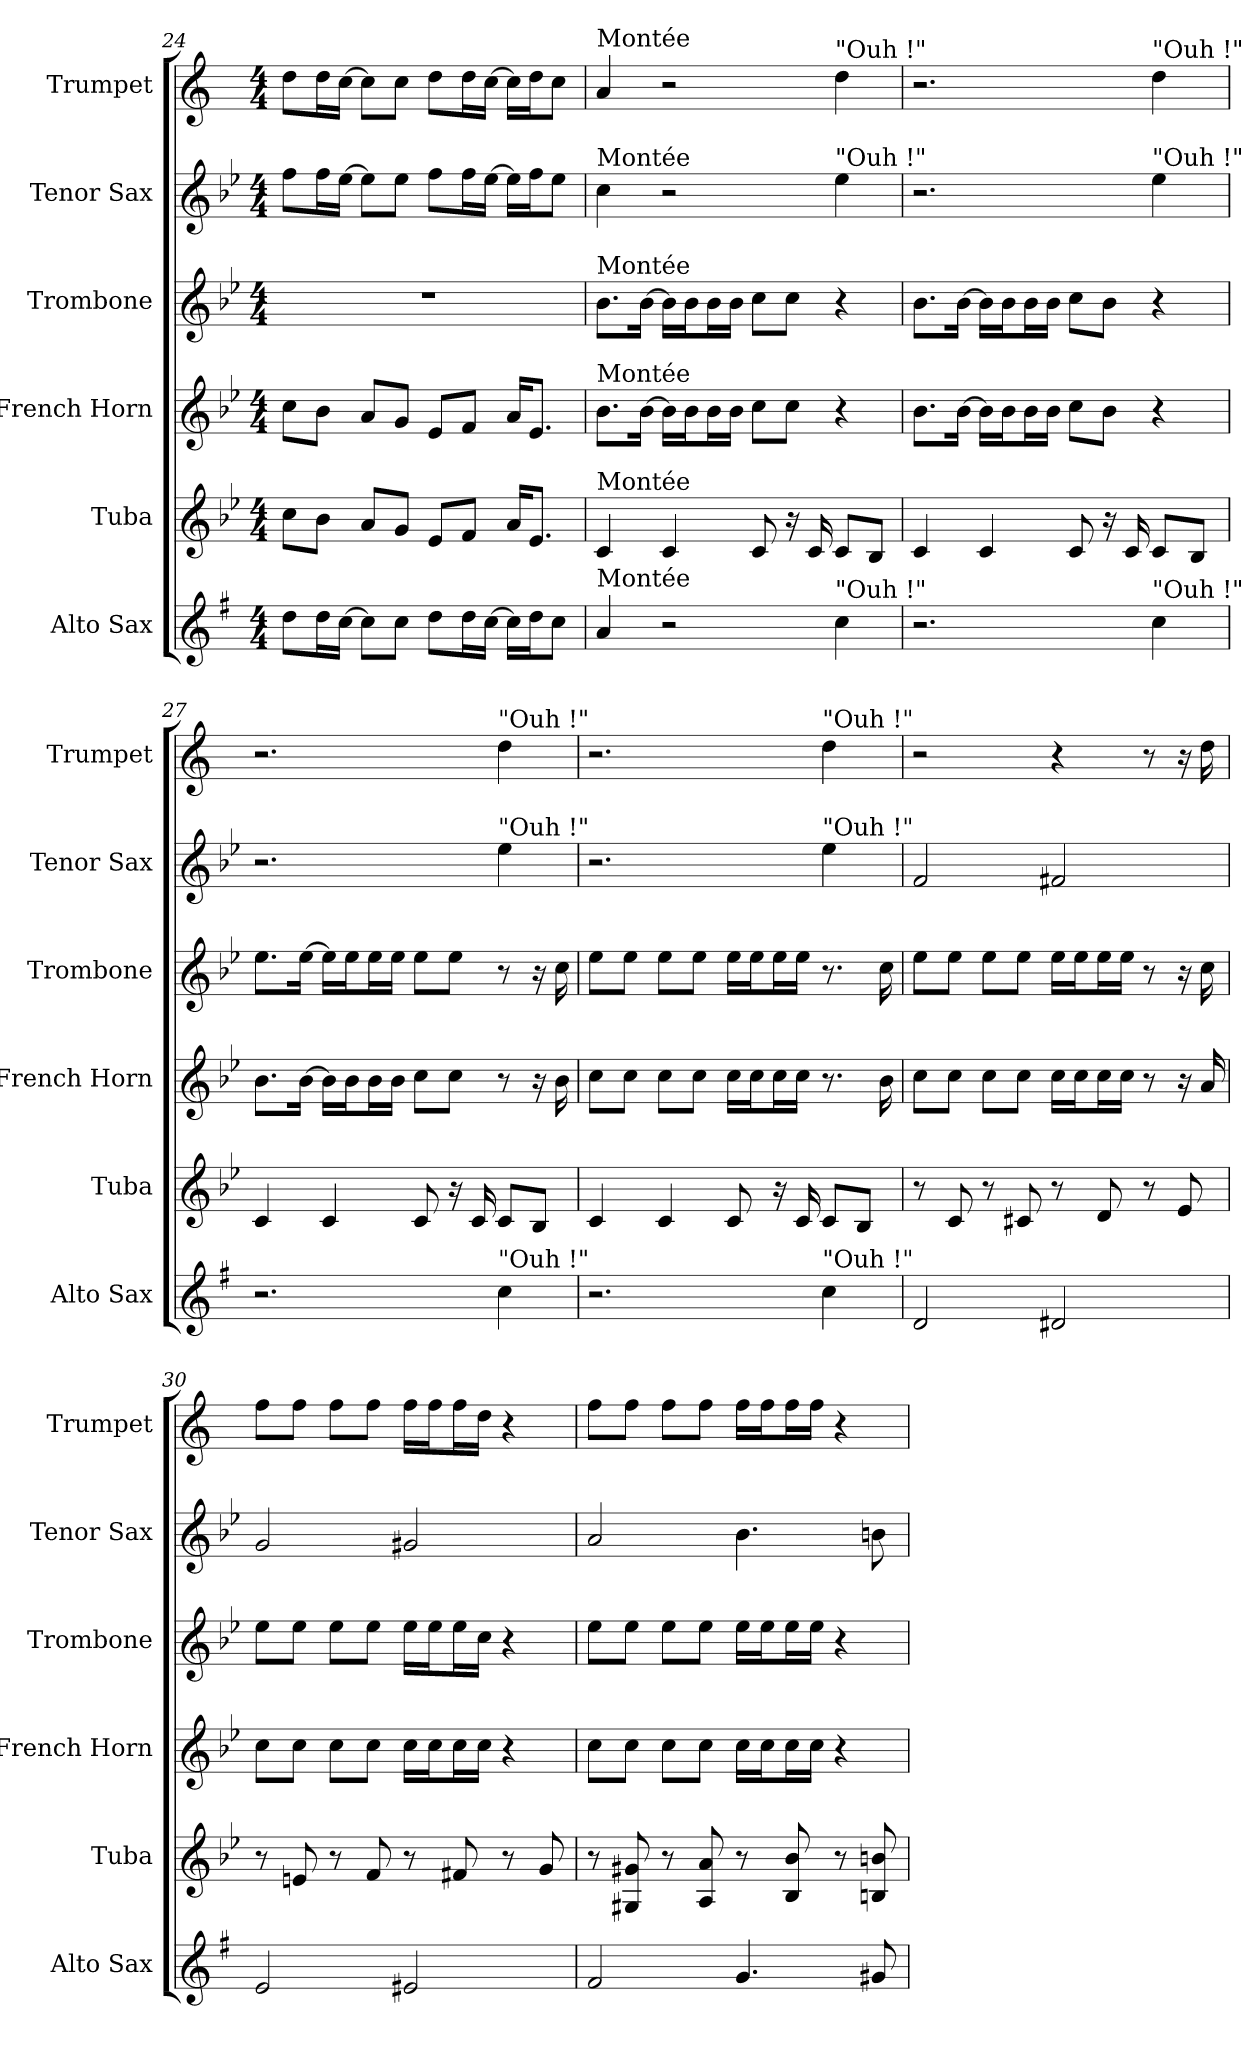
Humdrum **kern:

**kern	**kern	**kern	**kern	**kern	**kern
*part6	*part5	*part4	*part3	*part2	*part1
*staff6	*staff5	*staff4	*staff3	*staff2	*staff1
*I"Alto Sax	*I"Tuba	*I"French Horn	*I"Trombone	*I"Tenor Sax	*I"Trumpet
*I'Alto Sax	*I'Tuba	*I'French Horn	*I'Trombone	*I'Tenor Sax	*I'Trumpet
*clefG2	*clefG2	*clefG2	*clefG2	*clefG2	*clefG2
*ITrd5c9	*ITrd15c26	*ITrd8c14	*ITrd8c14	*ITrd8c14	*ITrd1c2
*k[b-e-]	*k[b-e-]	*k[b-e-]	*k[b-e-]	*k[b-e-]	*k[b-e-]
*M4/4	*M4/4	*M4/4	*M4/4	*M4/4	*M4/4
=24	=24	=24	=24	=24	=24
8fL	8CL	8cL	1r	8fL	8ccL
16fL	8BB-J	8B-J	.	16fL	16ccL
[16e-JJ	.	.	.	[16e-JJ	[16b-JJ
8e-L]	8AAL	8AL	.	8e-L]	8b-L]
8e-J	8GGJ	8GJ	.	8e-J	8b-J
8fL	8EE-L	8E-L	.	8fL	8ccL
16fL	8FFJ	8FJ	.	16fL	16ccL
[16e-JJ	.	.	.	[16e-JJ	[16b-JJ
16e-LL]	16AAKL	16AKL	.	16e-LL]	16b-LL]
16fJ	8.EE-J	8.E-J	.	16fJ	16ccJ
8e-J	.	.	.	8e-J	8b-J
=25	=25	=25	=25	=25	=25
!	!	!	!	!	!LO:TX:a:t=Montée
!	!	!	!	!LO:TX:a:t=Montée	!
!	!	!	!LO:TX:a:t=Montée	!	!
!	!	!LO:TX:a:t=Montée	!	!	!
!	!LO:TX:a:t=Montée	!	!	!	!
!LO:TX:a:t=Montée	!	!	!	!	!
4c	4CC	8.B-L	8.B-L	4c	4g
.	.	[16B-Jk	[16B-Jk	.	.
2r	4CC	16B-LL]	16B-LL]	2r	2r
.	.	16B-J	16B-J	.	.
.	.	16B-L	16B-L	.	.
.	.	16B-JJ	16B-JJ	.	.
.	8CC	8cL	8cL	.	.
.	16r	8cJ	8cJ	.	.
.	16CC	.	.	.	.
!	!	!	!	!	!LO:TX:a:t="Ouh !"
!	!	!	!	!LO:TX:a:t="Ouh !"	!
!LO:TX:a:t="Ouh !"	!	!	!	!	!
4e-	8CCL	4r	4r	4e-	4cc
.	8BBB-J	.	.	.	.
=26	=26	=26	=26	=26	=26
2.r	4CC	8.B-L	8.B-L	2.r	2.r
.	.	[16B-Jk	[16B-Jk	.	.
.	4CC	16B-LL]	16B-LL]	.	.
.	.	16B-J	16B-J	.	.
.	.	16B-L	16B-L	.	.
.	.	16B-JJ	16B-JJ	.	.
.	8CC	8cL	8cL	.	.
.	16r	8B-J	8B-J	.	.
.	16CC	.	.	.	.
!	!	!	!	!	!LO:TX:a:t="Ouh !"
!	!	!	!	!LO:TX:a:t="Ouh !"	!
!LO:TX:a:t="Ouh !"	!	!	!	!	!
4e-	8CCL	4r	4r	4e-	4cc
.	8BBB-J	.	.	.	.
=27	=27	=27	=27	=27	=27
2.r	4CC	8.B-L	8.e-L	2.r	2.r
.	.	[16B-Jk	[16e-Jk	.	.
.	4CC	16B-LL]	16e-LL]	.	.
.	.	16B-J	16e-J	.	.
.	.	16B-L	16e-L	.	.
.	.	16B-JJ	16e-JJ	.	.
.	8CC	8cL	8e-L	.	.
.	16r	8cJ	8e-J	.	.
.	16CC	.	.	.	.
!	!	!	!	!	!LO:TX:a:t="Ouh !"
!	!	!	!	!LO:TX:a:t="Ouh !"	!
!LO:TX:a:t="Ouh !"	!	!	!	!	!
4e-	8CCL	8r	8r	4e-	4cc
.	8BBB-J	16r	16r	.	.
.	.	16B-	16c	.	.
=28	=28	=28	=28	=28	=28
2.r	4CC	8cL	8e-L	2.r	2.r
.	.	8cJ	8e-J	.	.
.	4CC	8cL	8e-L	.	.
.	.	8cJ	8e-J	.	.
.	8CC	16cLL	16e-LL	.	.
.	.	16cJ	16e-J	.	.
.	16r	16cL	16e-L	.	.
.	16CC	16cJJ	16e-JJ	.	.
!	!	!	!	!	!LO:TX:a:t="Ouh !"
!	!	!	!	!LO:TX:a:t="Ouh !"	!
!LO:TX:a:t="Ouh !"	!	!	!	!	!
4e-	8CCL	8.r	8.r	4e-	4cc
.	8BBB-J	.	.	.	.
.	.	16B-	16c	.	.
=29	=29	=29	=29	=29	=29
2F	8r	8cL	8e-L	2F	2r
.	8CC	8cJ	8e-J	.	.
.	8r	8cL	8e-L	.	.
.	8CC#X	8cJ	8e-J	.	.
2F#X	8r	16cLL	16e-LL	2F#X	4r
.	.	16cJ	16e-J	.	.
.	8DD	16cL	16e-L	.	.
.	.	16cJJ	16e-JJ	.	.
.	8r	8r	8r	.	8r
.	8EE-	16r	16r	.	16r
.	.	16A	16c	.	16cc
=30	=30	=30	=30	=30	=30
2G	8r	8cL	8e-L	2G	8ee-L
.	8EEn	8cJ	8e-J	.	8ee-J
.	8r	8cL	8e-L	.	8ee-L
.	8FF	8cJ	8e-J	.	8ee-J
2G#X	8r	16cLL	16e-LL	2G#X	16ee-LL
.	.	16cJ	16e-J	.	16ee-J
.	8FF#X	16cL	16e-L	.	16ee-L
.	.	16cJJ	16cJJ	.	16ccJJ
.	8r	4r	4r	.	4r
.	8GG	.	.	.	.
=31	=31	=31	=31	=31	=31
2A	8r	8cL	8e-L	2A	8ee-L
.	8GGG#X 8GG#X	8cJ	8e-J	.	8ee-J
.	8r	8cL	8e-L	.	8ee-L
.	8AAA 8AA	8cJ	8e-J	.	8ee-J
4.B-	8r	16cLL	16e-LL	4.B-	16ee-LL
.	.	16cJ	16e-J	.	16ee-J
.	8BBB- 8BB-	16cL	16e-L	.	16ee-L
.	.	16cJJ	16e-JJ	.	16ee-JJ
.	8r	4r	4r	.	4r
8Bn	8BBBn 8BBn	.	.	8Bn	.
=	=	=	=	=	=
*-	*-	*-	*-	*-	*-
